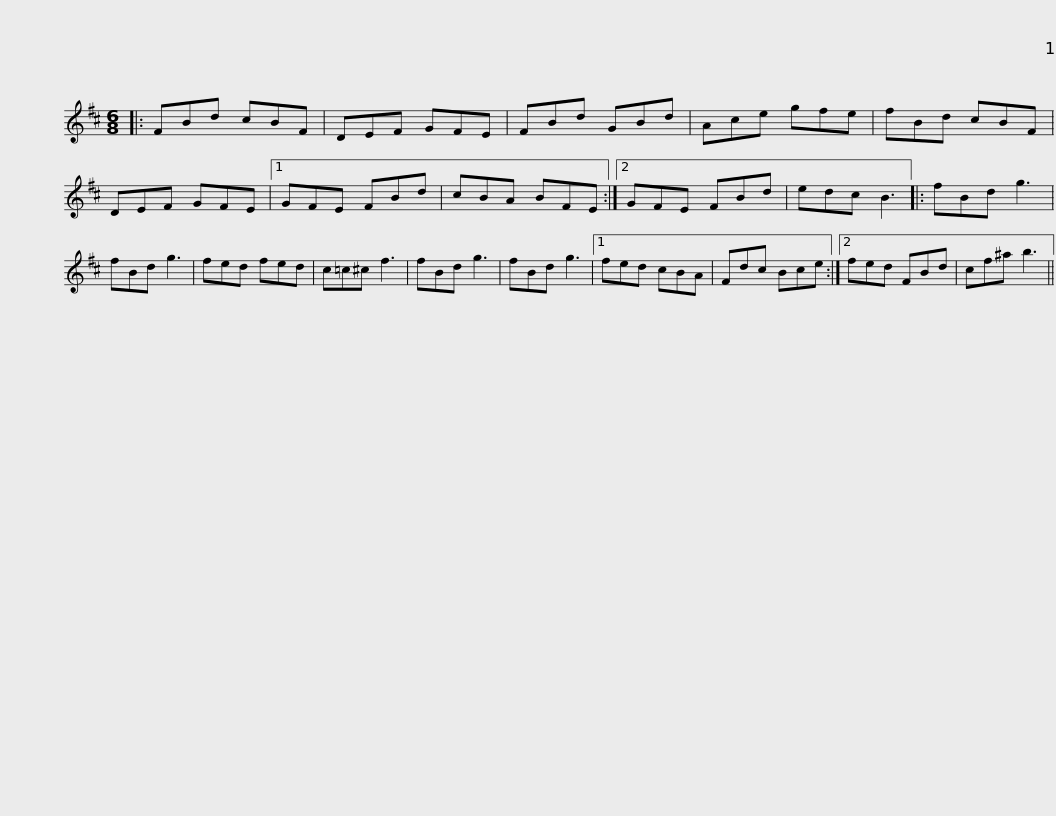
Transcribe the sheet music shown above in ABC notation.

X:1
L:1/8
M:6/8
I:linebreak $
K:Bmin
V:1 treble
V:1
|: FBd cBF | DEF GFE | FBd GBd | Ace gfe | fBd cBF | %5
 DEF GFE |1 GFE FBd |$ cBA BFE :|2 GFE FBd | edc B3 |: %10
 fBd g3 | fBd g3 | fed fed | c=c^c f3 | fBd g3 |$ %15
 fBd g3 |1 fed cBA | Fdc Bce :|2 fed FBd | cf^a b3 || %20
